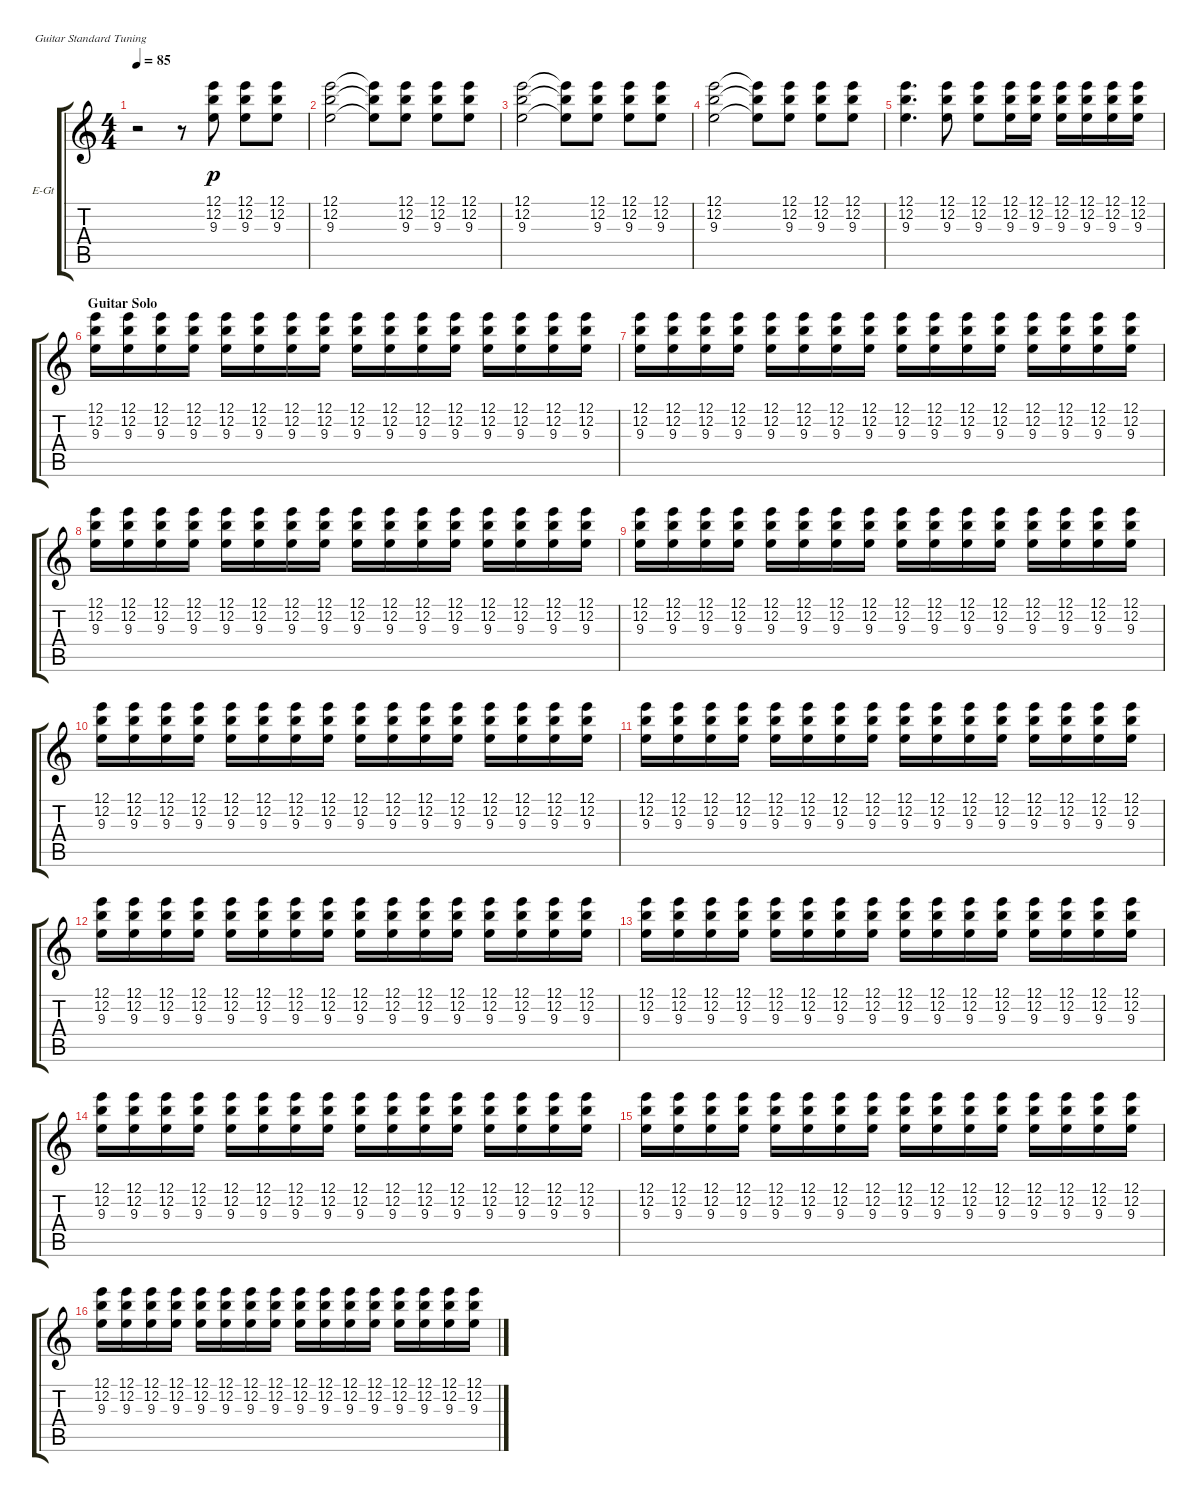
\defaultSystemsLayout 4
\bracketExtendMode groupsimilarinstruments
\firstSystemTrackNameOrientation horizontal
\otherSystemsTrackNameOrientation horizontal
\track ("Dolores" "E-Gt") {instrument electricguitarclean}
\staff {score tabs}
\tuning (E4 B3 G3 D3 A2 E2)
\ts (4 4)
\tempo 85
\clef g2
\ks c
r.2{dy p} r.8 (9.3 12.2 12.1).8 (9.3 12.2 12.1).8 (9.3 12.2 12.1).8 |
(9.3 12.2 12.1).2 (9.3{t} 12.2{t} 12.1{t}).8 (9.3 12.2 12.1).8 (9.3 12.2 12.1).8 (9.3 12.2 12.1).8 |
(9.3 12.2 12.1).2 (9.3{t} 12.2{t} 12.1{t}).8 (9.3 12.2 12.1).8 (9.3 12.2 12.1).8 (9.3 12.2 12.1).8 |
(9.3 12.2 12.1).2 (9.3{t} 12.2{t} 12.1{t}).8 (9.3 12.2 12.1).8 (9.3 12.2 12.1).8 (9.3 12.2 12.1).8 |
(9.3 12.2 12.1).4{d} (9.3 12.2 12.1).8 (9.3 12.2 12.1).8 (9.3 12.2 12.1).16 (9.3 12.2 12.1).16 (9.3 12.2 12.1).16 (9.3 12.2 12.1).16 (9.3 12.2 12.1).16 (9.3 12.2 12.1).16 |
\section ("" "Guitar Solo")
(9.3 12.2 12.1).16 (9.3 12.2 12.1).16 (9.3 12.2 12.1).16 (9.3 12.2 12.1).16 (9.3 12.2 12.1).16 (9.3 12.2 12.1).16 (9.3 12.2 12.1).16 (9.3 12.2 12.1).16 (9.3 12.2 12.1).16 (9.3 12.2 12.1).16 (9.3 12.2 12.1).16 (9.3 12.2 12.1).16 (9.3 12.2 12.1).16 (9.3 12.2 12.1).16 (9.3 12.2 12.1).16 (9.3 12.2 12.1).16 |
(9.3 12.2 12.1).16 (9.3 12.2 12.1).16 (9.3 12.2 12.1).16 (9.3 12.2 12.1).16 (9.3 12.2 12.1).16 (9.3 12.2 12.1).16 (9.3 12.2 12.1).16 (9.3 12.2 12.1).16 (9.3 12.2 12.1).16 (9.3 12.2 12.1).16 (9.3 12.2 12.1).16 (9.3 12.2 12.1).16 (9.3 12.2 12.1).16 (9.3 12.2 12.1).16 (9.3 12.2 12.1).16 (9.3 12.2 12.1).16 |
(9.3 12.2 12.1).16 (9.3 12.2 12.1).16 (9.3 12.2 12.1).16 (9.3 12.2 12.1).16 (9.3 12.2 12.1).16 (9.3 12.2 12.1).16 (9.3 12.2 12.1).16 (9.3 12.2 12.1).16 (9.3 12.2 12.1).16 (9.3 12.2 12.1).16 (9.3 12.2 12.1).16 (9.3 12.2 12.1).16 (9.3 12.2 12.1).16 (9.3 12.2 12.1).16 (9.3 12.2 12.1).16 (9.3 12.2 12.1).16 |
(9.3 12.2 12.1).16 (9.3 12.2 12.1).16 (9.3 12.2 12.1).16 (9.3 12.2 12.1).16 (9.3 12.2 12.1).16 (9.3 12.2 12.1).16 (9.3 12.2 12.1).16 (9.3 12.2 12.1).16 (9.3 12.2 12.1).16 (9.3 12.2 12.1).16 (9.3 12.2 12.1).16 (9.3 12.2 12.1).16 (9.3 12.2 12.1).16 (9.3 12.2 12.1).16 (9.3 12.2 12.1).16 (9.3 12.2 12.1).16 |
(9.3 12.2 12.1).16 (9.3 12.2 12.1).16 (9.3 12.2 12.1).16 (9.3 12.2 12.1).16 (9.3 12.2 12.1).16 (9.3 12.2 12.1).16 (9.3 12.2 12.1).16 (9.3 12.2 12.1).16 (9.3 12.2 12.1).16 (9.3 12.2 12.1).16 (9.3 12.2 12.1).16 (9.3 12.2 12.1).16 (9.3 12.2 12.1).16 (9.3 12.2 12.1).16 (9.3 12.2 12.1).16 (9.3 12.2 12.1).16 |
(9.3 12.2 12.1).16 (9.3 12.2 12.1).16 (9.3 12.2 12.1).16 (9.3 12.2 12.1).16 (9.3 12.2 12.1).16 (9.3 12.2 12.1).16 (9.3 12.2 12.1).16 (9.3 12.2 12.1).16 (9.3 12.2 12.1).16 (9.3 12.2 12.1).16 (9.3 12.2 12.1).16 (9.3 12.2 12.1).16 (9.3 12.2 12.1).16 (9.3 12.2 12.1).16 (9.3 12.2 12.1).16 (9.3 12.2 12.1).16 |
(9.3 12.2 12.1).16 (9.3 12.2 12.1).16 (9.3 12.2 12.1).16 (9.3 12.2 12.1).16 (9.3 12.2 12.1).16 (9.3 12.2 12.1).16 (9.3 12.2 12.1).16 (9.3 12.2 12.1).16 (9.3 12.2 12.1).16 (9.3 12.2 12.1).16 (9.3 12.2 12.1).16 (9.3 12.2 12.1).16 (9.3 12.2 12.1).16 (9.3 12.2 12.1).16 (9.3 12.2 12.1).16 (9.3 12.2 12.1).16 |
(9.3 12.2 12.1).16 (9.3 12.2 12.1).16 (9.3 12.2 12.1).16 (9.3 12.2 12.1).16 (9.3 12.2 12.1).16 (9.3 12.2 12.1).16 (9.3 12.2 12.1).16 (9.3 12.2 12.1).16 (9.3 12.2 12.1).16 (9.3 12.2 12.1).16 (9.3 12.2 12.1).16 (9.3 12.2 12.1).16 (9.3 12.2 12.1).16 (9.3 12.2 12.1).16 (9.3 12.2 12.1).16 (9.3 12.2 12.1).16 |
(9.3 12.2 12.1).16 (9.3 12.2 12.1).16 (9.3 12.2 12.1).16 (9.3 12.2 12.1).16 (9.3 12.2 12.1).16 (9.3 12.2 12.1).16 (9.3 12.2 12.1).16 (9.3 12.2 12.1).16 (9.3 12.2 12.1).16 (9.3 12.2 12.1).16 (9.3 12.2 12.1).16 (9.3 12.2 12.1).16 (9.3 12.2 12.1).16 (9.3 12.2 12.1).16 (9.3 12.2 12.1).16 (9.3 12.2 12.1).16 |
(9.3 12.2 12.1).16 (9.3 12.2 12.1).16 (9.3 12.2 12.1).16 (9.3 12.2 12.1).16 (9.3 12.2 12.1).16 (9.3 12.2 12.1).16 (9.3 12.2 12.1).16 (9.3 12.2 12.1).16 (9.3 12.2 12.1).16 (9.3 12.2 12.1).16 (9.3 12.2 12.1).16 (9.3 12.2 12.1).16 (9.3 12.2 12.1).16 (9.3 12.2 12.1).16 (9.3 12.2 12.1).16 (9.3 12.2 12.1).16 |
(9.3 12.2 12.1).16 (9.3 12.2 12.1).16 (9.3 12.2 12.1).16 (9.3 12.2 12.1).16 (9.3 12.2 12.1).16 (9.3 12.2 12.1).16 (9.3 12.2 12.1).16 (9.3 12.2 12.1).16 (9.3 12.2 12.1).16 (9.3 12.2 12.1).16 (9.3 12.2 12.1).16 (9.3 12.2 12.1).16 (9.3 12.2 12.1).16 (9.3 12.2 12.1).16 (9.3 12.2 12.1).16 (9.3 12.2 12.1).16
